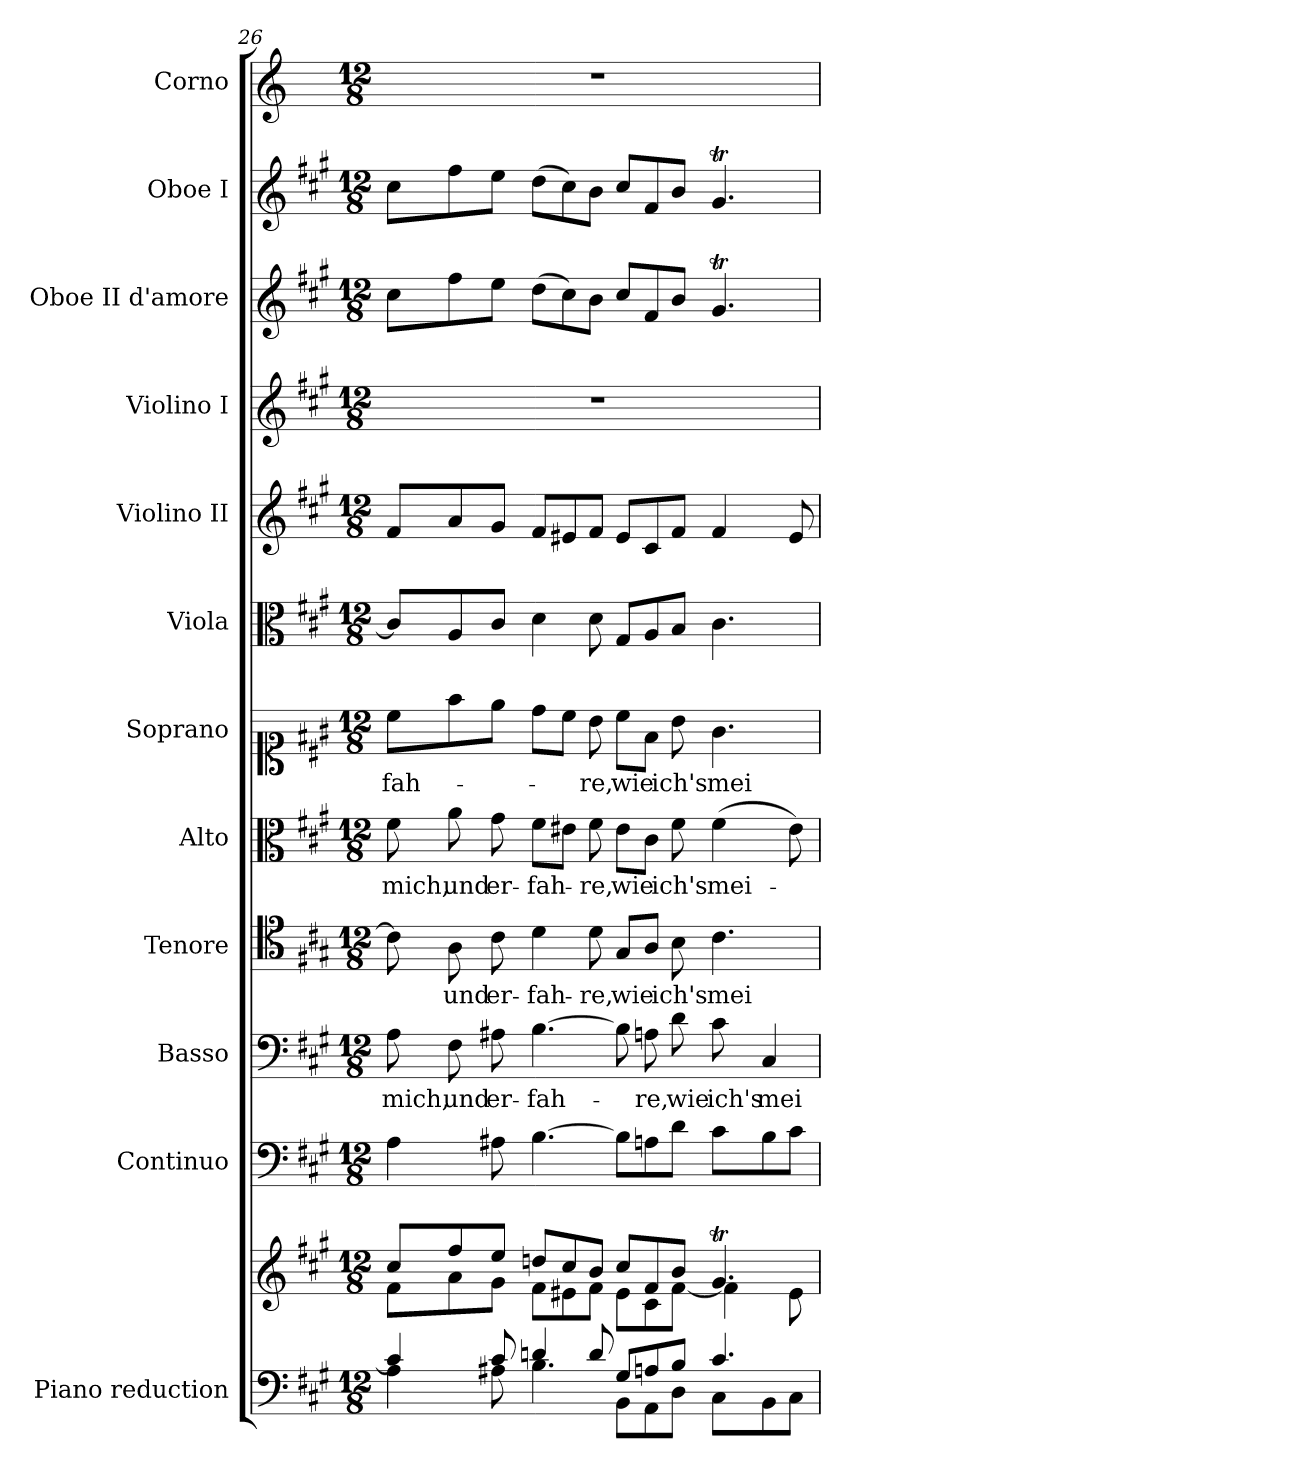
**kern	**kern	**kern	**kern	**text	**kern	**text	**kern	**text	**kern	**text	**kern	**kern	**kern	**kern	**kern	**kern
*part12	*part12	*part11	*part10	*part10	*part9	*part9	*part8	*part8	*part7	*part7	*part6	*part5	*part4	*part3	*part2	*part1
*staff13	*staff12	*staff11	*staff10	*staff10	*staff9	*staff9	*staff8	*staff8	*staff7	*staff7	*staff6	*staff5	*staff4	*staff3	*staff2	*staff1
*I"Piano reduction	*	*I"Continuo	*I"Basso	*	*I"Tenore	*	*I"Alto	*	*I"Soprano	*	*I"Viola	*I"Violino II	*I"Violino I	*I"Oboe II d'amore	*I"Oboe I	*I"Corno
*I'Pno	*	*	*	*	*	*	*	*	*	*	*I'Vla	*I'Vln	*I'Vln	*I'Ob	*I'Ob	*
*clefF4	*clefG2	*clefF4	*clefF4	*	*clefC4	*	*clefC3	*	*clefC1	*	*clefC3	*clefG2	*clefG2	*clefG2	*clefG2	*clefG2
*	*	*	*	*	*	*	*	*	*	*	*	*	*	*	*	*ITrd2c3
*k[f#c#g#]	*k[f#c#g#]	*k[f#c#g#]	*k[f#c#g#]	*	*k[f#c#g#]	*	*k[f#c#g#]	*	*k[f#c#g#]	*	*k[f#c#g#]	*k[f#c#g#]	*k[f#c#g#]	*k[f#c#g#]	*k[f#c#g#]	*k[f#c#g#]
*M12/8	*M12/8	*M12/8	*M12/8	*	*M12/8	*	*M12/8	*	*M12/8	*	*M12/8	*M12/8	*M12/8	*M12/8	*M12/8	*M12/8
=26	=26	=26	=26	=26	=26	=26	=26	=26	=26	=26	=26	=26	=26	=26	=26	=26
*^	*^	*	*	*	*	*	*	*	*	*	*	*	*	*	*	*
!	!	!	!	!	!	!LO:LY:b	!	!	!	!LO:LY:b	!	!LO:LY:b	!	!	!	!	!	!
4c#/]	4A\	8cc#/L	8f#\L	4A\	8A\	mich,	8c#\]	.	8f#\	mich,	8cc#\L	-fah-	8c#/L]	8f#/L	1.r	8cc#\L	8cc#\L	1.r
!	!	!	!	!	!	!LO:LY:b	!	!LO:LY:b	!	!LO:LY:b	!	!	!	!	!	!	!	!
.	.	8ff#/	8a\	.	8F#\	und	8A\	und	8a\	und	8ff#\	.	8A/	8a/	.	8ff#\	8ff#\	.
!	!	!	!	!	!	!LO:LY:b	!	!LO:LY:b	!	!LO:LY:b	!	!	!	!	!	!	!	!
8c#/	8A#X\	8ee/J	8g#\J	8A#X\	8A#X\	er-	8c#\	er-	8g#\	er-	8ee\J	.	8c#/J	8g#/J	.	8ee\J	8ee\J	.
!	!	!	!	!	!	!LO:LY:b	!	!LO:LY:b	!	!LO:LY:b	!	!	!	!	!	!	!	!
4dn/	4.B\	8ddn/L	8f#\L	[4.B\	[4.B\	-fah-	4d\	-fah-	8f#\L	-fah-	8dd\L	.	4d\	8f#/L	.	(8dd\L	(8dd\L	.
.	.	8cc#/	8e#X\	.	.	.	.	.	8e#X\J	.	8cc#\J	.	.	8e#X/	.	8cc#\)	8cc#\)	.
!	!	!	!	!	!	!	!	!LO:LY:b	!	!LO:LY:b	!	!LO:LY:b	!	!	!	!	!	!
8d/	.	8b/J	8f#\J	.	.	.	8d\	-re,	8f#\	-re,	8b\	-re,	8d\	8f#/J	.	8b\J	8b\J	.
!	!	!	!	!	!	!	!	!LO:LY:b	!	!LO:LY:b	!	!LO:LY:b	!	!	!	!	!	!
8G#/L	8BB\L	8cc#/L	8e#\L	8B\L]	8B\]	.	8G#/L	wie	8e#\L	wie	8cc#\L	wie	8G#/L	8e#/L	.	8cc#/L	8cc#/L	.
!	!	!	!	!	!	!LO:LY:b	!	!	!	!	!	!	!	!	!	!	!	!
8An/	8AA\	8f#/	8c#\	8An\	8An\	-re,	8A/J	.	8c#\J	.	8f#\J	.	8A/	8c#/	.	8f#/	8f#/	.
!	!	!	!	!	!	!LO:LY:b	!	!LO:LY:b	!	!LO:LY:b	!	!LO:LY:b	!	!	!	!	!	!
8B/J	8D\J	8b/J	[8f#\J	8d\J	8d\	wie	8B\	ich's	8f#\	ich's	8b\	ich's	8B/J	8f#/J	.	8b/J	8b/J	.
!	!	!	!	!	!	!LO:LY:b	!	!LO:LY:b	!	!LO:LY:b	!	!LO:LY:b	!	!	!	!	!	!
4.c#/	8C#\L	4.g#t/	4f#\]	8c#\L	8c#\	ich's	4.c#\	mei-	(4f#\	mei-	4.g#\	mei-	4.c#\	4f#/	.	4.g#t/	4.g#t/	.
!	!	!	!	!	!	!LO:LY:b	!	!	!	!	!	!	!	!	!	!	!	!
.	8BB\	.	.	8B\	4C#/	mei-	.	.	.	.	.	.	.	.	.	.	.	.
.	8C#\J	.	8e#\	8c#\J	.	.	.	.	8e#\)	.	.	.	.	8e#/	.	.	.	.
*v	*v	*	*	*	*	*	*	*	*	*	*	*	*	*	*	*	*	*
*	*v	*v	*	*	*	*	*	*	*	*	*	*	*	*	*	*	*
=	=	=	=	=	=	=	=	=	=	=	=	=	=	=	=	=
*-	*-	*-	*-	*-	*-	*-	*-	*-	*-	*-	*-	*-	*-	*-	*-	*-
